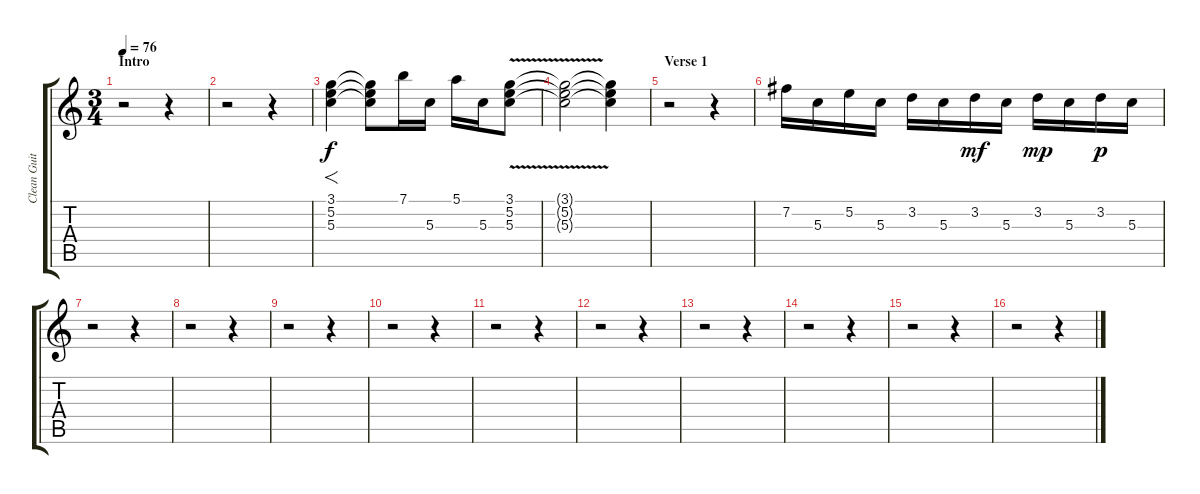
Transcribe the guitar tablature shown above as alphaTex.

\track ("Clean Guitar 2" "Clean Guit") {instrument electricguitarjazz}
\staff {score tabs}
\tuning (E4 B3 G3 D3 A2 E2) {hide}
\ts (3 4)
\section ("" "Intro")
\tempo 76
\clef g2
\ks c
r.2{dy f instrument electricguitarjazz} r.4 |
r.2 r.4 |
(3.1 5.2 5.3).4{f} (3.1{t} 5.2{t} 5.3{t}).8 7.1.16 5.3.16 5.1.16 5.3.16 (3.1{v} 5.2{v} 5.3{v}).8 |
(3.1{t} 5.2{t} 5.3{t}).2 (3.1{t} 5.2{t} 5.3{t}).4 |
\section ("" "Verse 1")
r.2 r.4 |
7.2.16 5.3.16 5.2.16 5.3.16 3.2.16 5.3.16 3.2.16{dy mf} 5.3.16 3.2.16{dy mp} 5.3.16 3.2.16{dy p} 5.3.16 |
r.2 r.4 |
r.2 r.4 |
r.2 r.4 |
r.2 r.4 |
r.2 r.4 |
r.2 r.4 |
r.2 r.4 |
r.2 r.4 |
r.2 r.4 |
r.2 r.4
